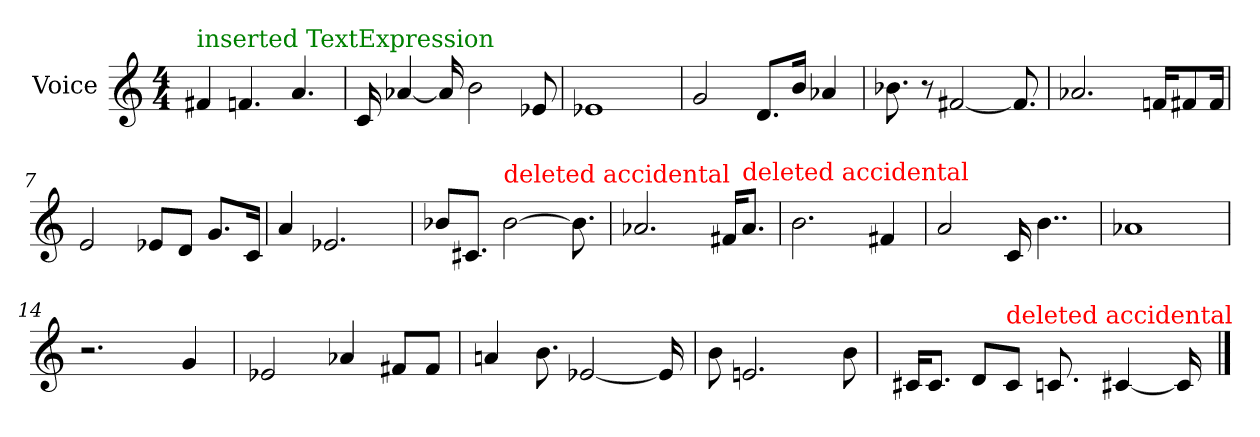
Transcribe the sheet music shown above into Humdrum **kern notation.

**kern
*part1
*staff1
*I"Voice
*I'Voice
*clefG2
*M4/4
=1
!LO:TX:color=#008000:t=inserted TextExpression
4f#X/
4.fn/
4.a/
=2
16c/
[<4a-X/
16a-/]
2b\
8e-X/
=3
1e-X
=4
2g/
8.d/L
16b/Jk
4a-X/
=5
8.b-X\
8r
[<2f#X/
8.f#/]
=6
2.a-X/
16fn/KL
8f#X/
16f#/Jk
=7
2e/
8e-X/L
8d/J
8.g/L
16c/Jk
=8
4a/
2.e-X/
!!LO:LB:g=z
=9
8b-X/L
8.c#X/J
!LO:TX:color=#FF0000:t=deleted accidental
[>2b-i\
8.b-\]
=10
2.a-X/
16f#X/KL
!LO:TX:color=#FF0000:t=deleted accidental
8.a-i/J
=11
2.b\
4f#X/
=12
2a/
16c/
4..b\
=13
1a-X
=14
2.rcc
4g/
=15
2e-X/
4a-X/
8f#X/L
8f#/J
=16
4an/
8.b\
[<2e-X/
16e-/]
=17
8b\
2.en/
8b\
!!LO:LB:g=z
=18
16c#X/KL
8.c#/J
8d/L
!LO:TX:color=#FF0000:t=deleted accidental
8c#i/J
8.cn/
[<4c#X/
16c#/]
==
*-
